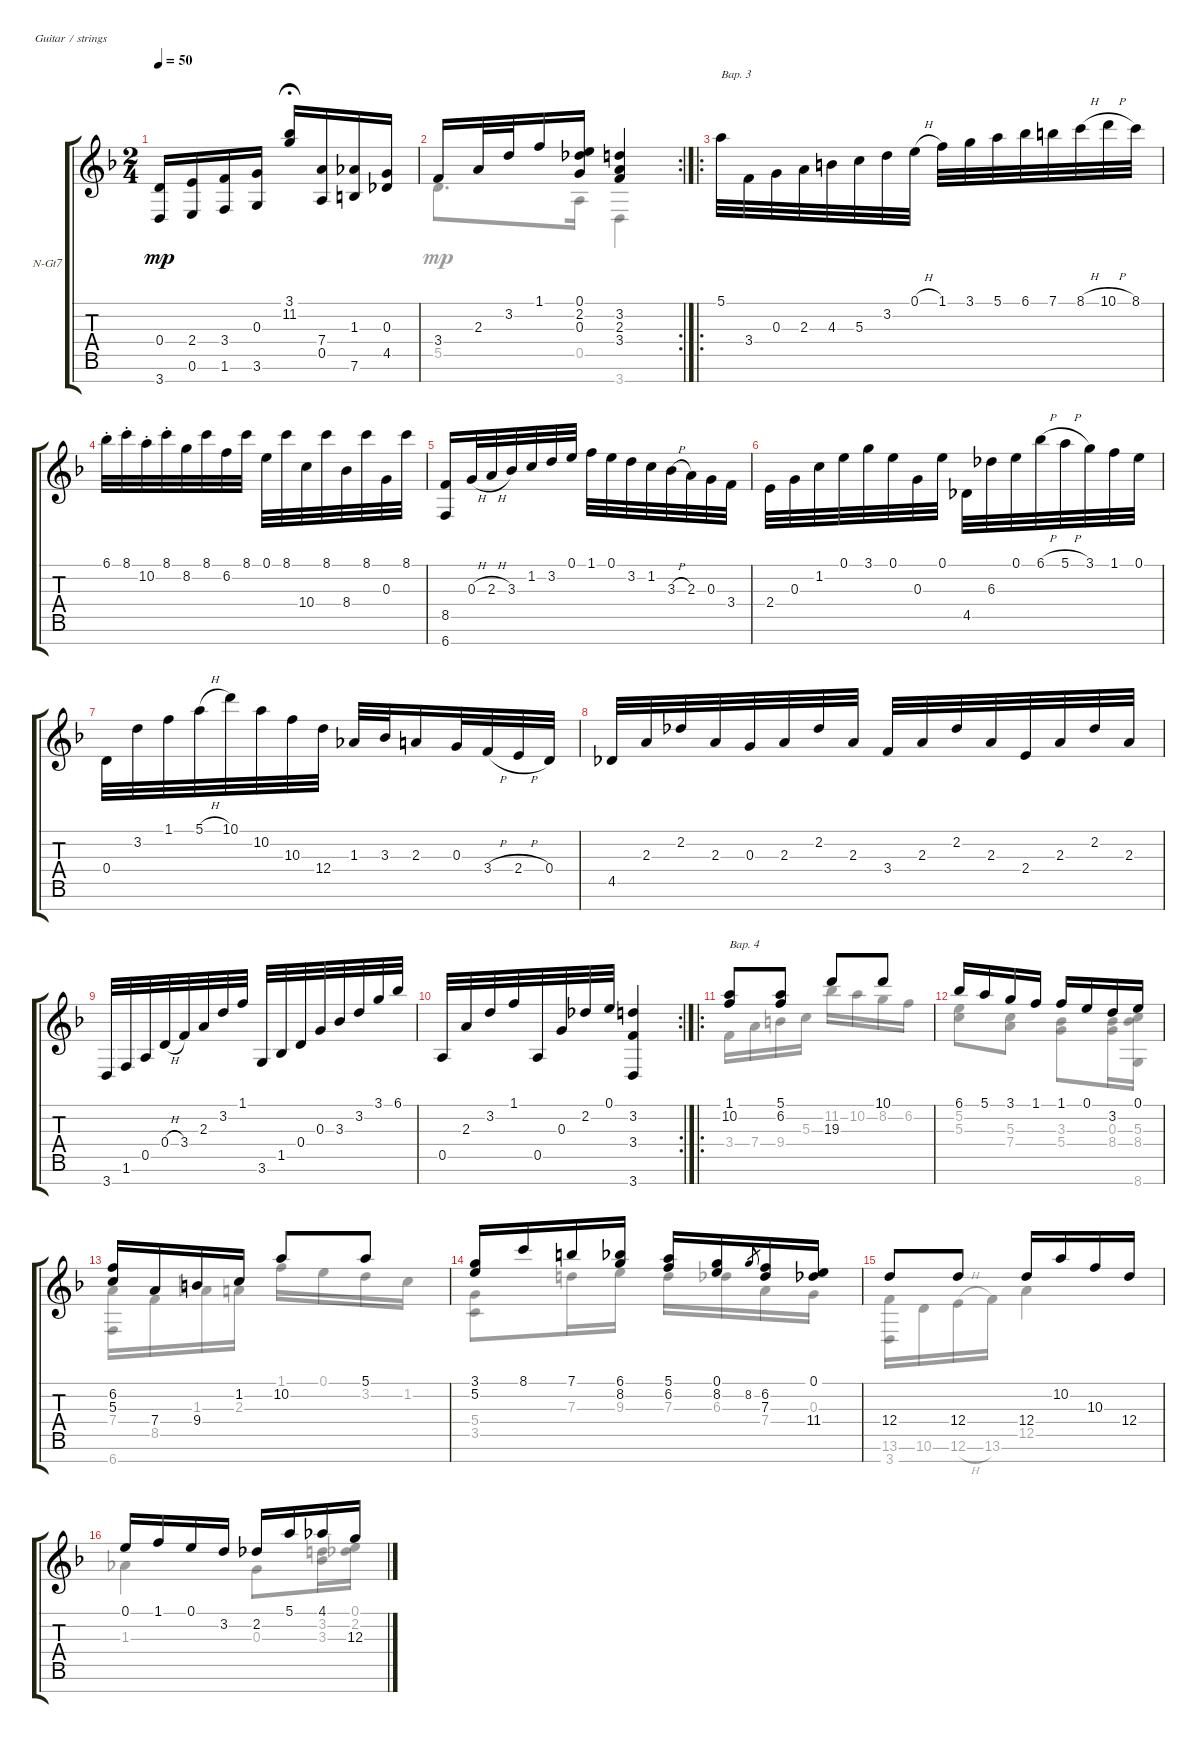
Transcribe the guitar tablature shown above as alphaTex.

\defaultSystemsLayout 4
\bracketExtendMode groupsimilarinstruments
\firstSystemTrackNameOrientation horizontal
\otherSystemsTrackNameOrientation horizontal
\track ("Nylon Guitar" "N-Gt7") {instrument acousticguitarnylon}
\staff {score tabs}
\tuning (E4 B3 G3 D3 A2 E2 B1)
\voice
\ts (2 4)
\tempo 50
\clef g2
\ks f
(0.4 3.7).16{dy mp} (0.6 2.4).16 (3.4 1.6).16 (3.6 0.3).16 (3.1 11.2).16{fermata (medium 0.5)} (7.4 0.5).16 (7.6 1.3).16 (0.3 4.5).16 |
\rc 2
3.4.16 2.3.32 3.2.32 1.1.16 (0.1 2.2 0.3).16 (3.4 2.3 3.2).4 |
\ro
5.1.32{txt "Вар. 3"} 3.4.32 0.3.32 2.3.32 4.3.32 5.3.32 3.2.32 0.1{h}.32 1.1.32 3.1.32 5.1.32 6.1.32 7.1.32 8.1{h}.32 10.1{h}.32 8.1.32 |
6.1{st}.32 8.1{st}.32 10.2{st}.32 8.1{st}.32 8.2.32 8.1.32 6.2.32 8.1.32 0.1.32 8.1.32 10.4.32 8.1.32 8.4.32 8.1.32 0.3.32 8.1.32 |
(8.5 6.7).16 0.3{h}.32 2.3{h}.32 3.3.32 1.2.32 3.2.32 0.1.32 1.1.32 0.1.32 3.2.32 1.2.32 3.3{h}.32 2.3.32 0.3.32 3.4.32 |
2.4.32 0.3.32 1.2.32 0.1.32 3.1.32 0.1.32 0.3.32 0.1.32 4.5.32 6.3.32 0.1.32 6.1{h}.32 5.1{h}.32 3.1.32 1.1.32 0.1.32 |
0.4.32 3.2.32 1.1.32 5.1{h}.32 10.1.32 10.2.32 10.3.32 12.4.32 1.3.32 3.3.32 2.3.16 0.3.32 3.4{h}.32 2.4{h}.32 0.4.32 |
4.5.32 2.3.32 2.2.32 2.3.32 0.3.32 2.3.32 2.2.32 2.3.32 3.4.32 2.3.32 2.2.32 2.3.32 2.4.32 2.3.32 2.2.32 2.3.32 |
3.7.32 1.6.32 0.5.32 0.4{h}.32 3.4.32 2.3.32 3.2.32 1.1.32 3.6.32 1.5.32 0.4.32 0.3.32 3.3.32 3.2.32 3.1.32 6.1.32 |
\rc 2
0.5.32 2.3.32 3.2.32 1.1.32 0.5.32 0.3.32 2.2.32 0.1.32 (3.2 3.4 3.7).4 |
\ro
(1.1 10.2).8{txt "Вар. 4"} (6.2 5.1).8 19.3.8 10.1.8 |
6.1.16 5.1.16 3.1.16 1.1.16 1.1.16 0.1.16 3.2.16 0.1.16 |
(5.3 6.2).16 7.4.16 9.4.16 1.2.16 10.2.8 5.1.8 |
(3.1 5.2).16 8.1.16 7.1.16 (6.1 8.2).16 (6.2 5.1).16 (8.2 0.1).16 8.2.8{gr} (6.2 7.3).16 (11.4 0.1).16 |
12.4.8 12.4.8 12.4.16 10.2.16 10.3.16 12.4.16 |
0.1.16 1.1.16 0.1.16 3.2.16 2.2.16 5.1.16 4.1.16 12.3.16
\voice
\clef g2
\ottava regular
\simile none
\ks f
|
5.5.8{d} 0.5.16 3.7.4 |
|
|
|
|
|
|
|
|
3.4.16 7.4.16 9.4.16 5.3.16 11.2.16 10.2.16 8.2.16 6.2.16 |
(5.2 5.3).8 (5.3 7.4).8 (3.3 5.4).8 (0.3 8.4).16 (5.3 8.4 8.7).16 |
(6.7 7.4).16 8.5.16 1.3.16 2.3.16 1.1.16 0.1.16 3.2.16 1.2.16 |
(5.4 3.5).8 7.3.16 9.3.16 7.3.16 6.3.16 7.4.16 0.3.16 |
(13.6 3.7).16 10.6.16 12.6{h}.16 13.6.16 12.5.4 |
1.3.4 0.3.8 (3.3 3.2).16 (2.2 0.1).16
